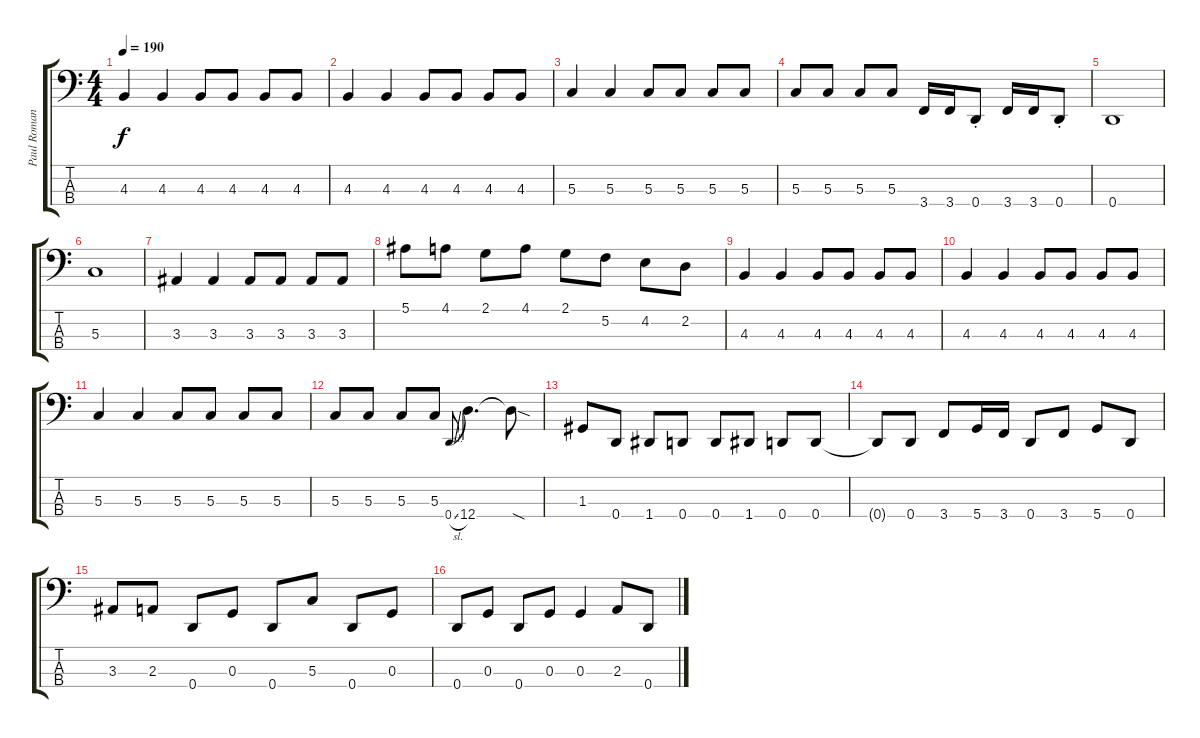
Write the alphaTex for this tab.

\track ("Paul Romanko" "Paul Roman") {instrument electricbasspick}
\staff {score tabs}
\tuning (F2 C2 G1 D1) {hide}
\ts (4 4)
\tempo 190
\clef f4
\ks c
4.3.4{dy f} 4.3.4 4.3.8 4.3.8 4.3.8 4.3.8 |
4.3.4 4.3.4 4.3.8 4.3.8 4.3.8 4.3.8 |
5.3.4 5.3.4 5.3.8 5.3.8 5.3.8 5.3.8 |
5.3.8 5.3.8 5.3.8 5.3.8 3.4.16 3.4.16 0.4{st}.8 3.4.16 3.4.16 0.4{st}.8 |
0.4.1 |
5.3.1 |
3.3.4 3.3.4 3.3.8 3.3.8 3.3.8 3.3.8 |
5.1.8 4.1.8 2.1.8 4.1.8 2.1.8 5.2.8 4.2.8 2.2.8 |
4.3.4 4.3.4 4.3.8 4.3.8 4.3.8 4.3.8 |
4.3.4 4.3.4 4.3.8 4.3.8 4.3.8 4.3.8 |
5.3.4 5.3.4 5.3.8 5.3.8 5.3.8 5.3.8 |
5.3.8 5.3.8 5.3.8 5.3.8 0.4{sl}.8{gr onbeat} 12.4.4{d} 12.4{sod t}.8 |
1.3.8 0.4.8 1.4.8 0.4.8 0.4.8 1.4.8 0.4.8 0.4.8 |
0.4{t}.8 0.4.8 3.4.8 5.4.16 3.4.16 0.4.8 3.4.8 5.4.8 0.4.8 |
3.3.8 2.3.8 0.4.8 0.3.8 0.4.8 5.3.8 0.4.8 0.3.8 |
0.4.8 0.3.8 0.4.8 0.3.8 0.3.4 2.3.8 0.4.8
